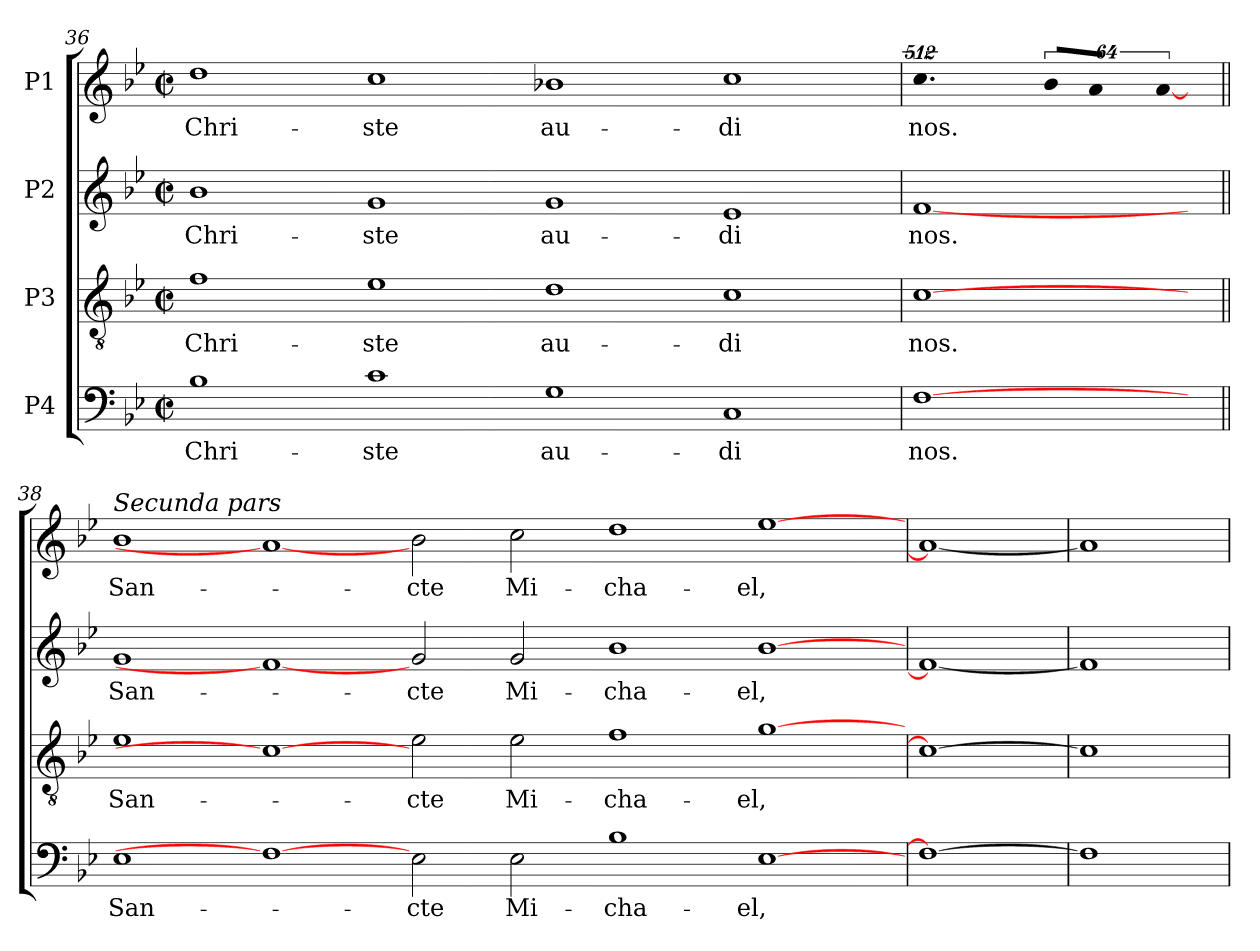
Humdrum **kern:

**kern	**text	**kern	**text	**kern	**text	**kern	**text
*part4	*part4	*part3	*part3	*part2	*part2	*part1	*part1
*staff4	*staff4	*staff3	*staff3	*staff2	*staff2	*staff1	*staff1
*I"P4	*	*I"P3	*	*I"P2	*	*I"P1	*
!!LO:LB:g=z
*clefF4	*	*clefGv2	*	*clefG2	*	*clefG2	*
*	*	*ITrd7c12	*	*	*	*	*
*k[b-e-]	*	*k[b-e-]	*	*k[b-e-]	*	*k[b-e-]	*
*B-:	*	*B-:	*	*B-:	*	*B-:	*
*M2/2	*	*M2/2	*	*M2/2	*	*M2/2	*
*met(c|)	*	*met(c|)	*	*met(c|)	*	*met(c|)	*
=36	=36	=36	=36	=36	=36	=36	=36
!	!LO:LY:b:color=#000000	!	!	!	!	!	!
!	!	!	!LO:LY:b:color=#000000	!	!	!	!
!	!	!	!	!	!LO:LY:b:color=#000000	!	!
!	!	!	!	!	!	!	!LO:LY:b:color=#000000
1B-i	Chri-	1Fi	Chri-	1b-i	Chri-	1ddi	Chri-
!	!LO:LY:b:color=#000000	!	!	!	!	!	!
!	!	!	!LO:LY:b:color=#000000	!	!	!	!
!	!	!	!	!	!LO:LY:b:color=#000000	!	!
!	!	!	!	!	!	!	!LO:LY:b:color=#000000
1ci	-ste	1E-i	-ste	1gi	-ste	1cci	-ste
!	!LO:LY:b:color=#000000	!	!	!	!	!	!
!	!	!	!LO:LY:b:color=#000000	!	!	!	!
!	!	!	!	!	!LO:LY:b:color=#000000	!	!
!	!	!	!	!	!	!	!LO:LY:b:color=#000000
1Gi	au-	1Di	au-	1gi	au-	1b-Xi	au-
!	!LO:LY:b:color=#000000	!	!	!	!	!	!
!	!	!	!LO:LY:b:color=#000000	!	!	!	!
!	!	!	!	!	!LO:LY:b:color=#000000	!	!
!	!	!	!	!	!	!	!LO:LY:b:color=#000000
1Ci	-di	1Ci	-di	1e-i	-di	1cci	-di
=37	=37	=37	=37	=37	=37	=37	=37
!	!LO:LY:b:color=#000000	!	!	!	!	!	!
!	!	!	!LO:LY:b:color=#000000	!	!	!	!
!	!	!	!	!	!LO:LY:b:color=#000000	!LO:N:vis=2.	!
!	!	!	!	!	!	!	!LO:LY:b:color=#000000
[1Fi	nos.	[1Ci	nos.	[1fi	nos.	512%307cci\	nos.
!	!	!	!	!	!	!LO:N:vis=8	!
.	.	.	.	.	.	512%51b-i/L	.
!	!	!	!	!	!	!LO:N:vis=8	!
.	.	.	.	.	.	1024%103ai/J	.
.	.	.	.	.	.	[1024%205ai	.
=38||	=38||	=38||	=38||	=38||	=38||	=38||	=38||
!	!LO:LY:b:color=#000000	!	!	!	!	!	!
!	!	!	!LO:LY:b:color=#000000	!	!	!	!
!	!	!	!	!	!LO:LY:b:color=#000000	!	!
!	!	!	!	!	!	!LO:TX:a:i:t=Secunda pars	!
!	!	!	!	!	!	!	!LO:LY:b:color=#000000
1E-i	San-	1E-i	San-	1gi	San-	1b-i	San-
1Fi_	.	1Ci_	.	1fi_	.	1ai_	.
!	!LO:LY:b:color=#000000	!	!	!	!	!	!
!	!	!	!LO:LY:b:color=#000000	!	!	!	!
!	!	!	!	!	!LO:LY:b:color=#000000	!	!
!	!	!	!	!	!	!	!LO:LY:b:color=#000000
2E-i\	-cte	2E-i\	-cte	2gi/	-cte	2b-i\	-cte
!	!LO:LY:b:color=#000000	!	!	!	!	!	!
!	!	!	!LO:LY:b:color=#000000	!	!	!	!
!	!	!	!	!	!LO:LY:b:color=#000000	!	!
!	!	!	!	!	!	!	!LO:LY:b:color=#000000
2E-i\	Mi-	2E-i\	Mi-	2gi/	Mi-	2cci\	Mi-
!	!LO:LY:b:color=#000000	!	!	!	!	!	!
!	!	!	!LO:LY:b:color=#000000	!	!	!	!
!	!	!	!	!	!LO:LY:b:color=#000000	!	!
!	!	!	!	!	!	!	!LO:LY:b:color=#000000
1B-i	-cha-	1Fi	-cha-	1b-i	-cha-	1ddi	-cha-
!	!LO:LY:b:color=#000000	!	!	!	!	!	!
!	!	!	!LO:LY:b:color=#000000	!	!	!	!
!	!	!	!	!	!LO:LY:b:color=#000000	!	!
!	!	!	!	!	!	!	!LO:LY:b:color=#000000
[>1E-i	-el,	[>1Gi	-el,	[>1b-i	-el,	[>1ee-i	-el,
=39	=39	=39	=39	=39	=39	=39	=39
1Fi_	.	1Ci_	.	1fi_	.	1ai_	.
=40	=40	=40	=40	=40	=40	=40	=40
1Fi]	.	1Ci]	.	1fi]	.	1ai]	.
=	=	=	=	=	=	=	=
*-	*-	*-	*-	*-	*-	*-	*-
